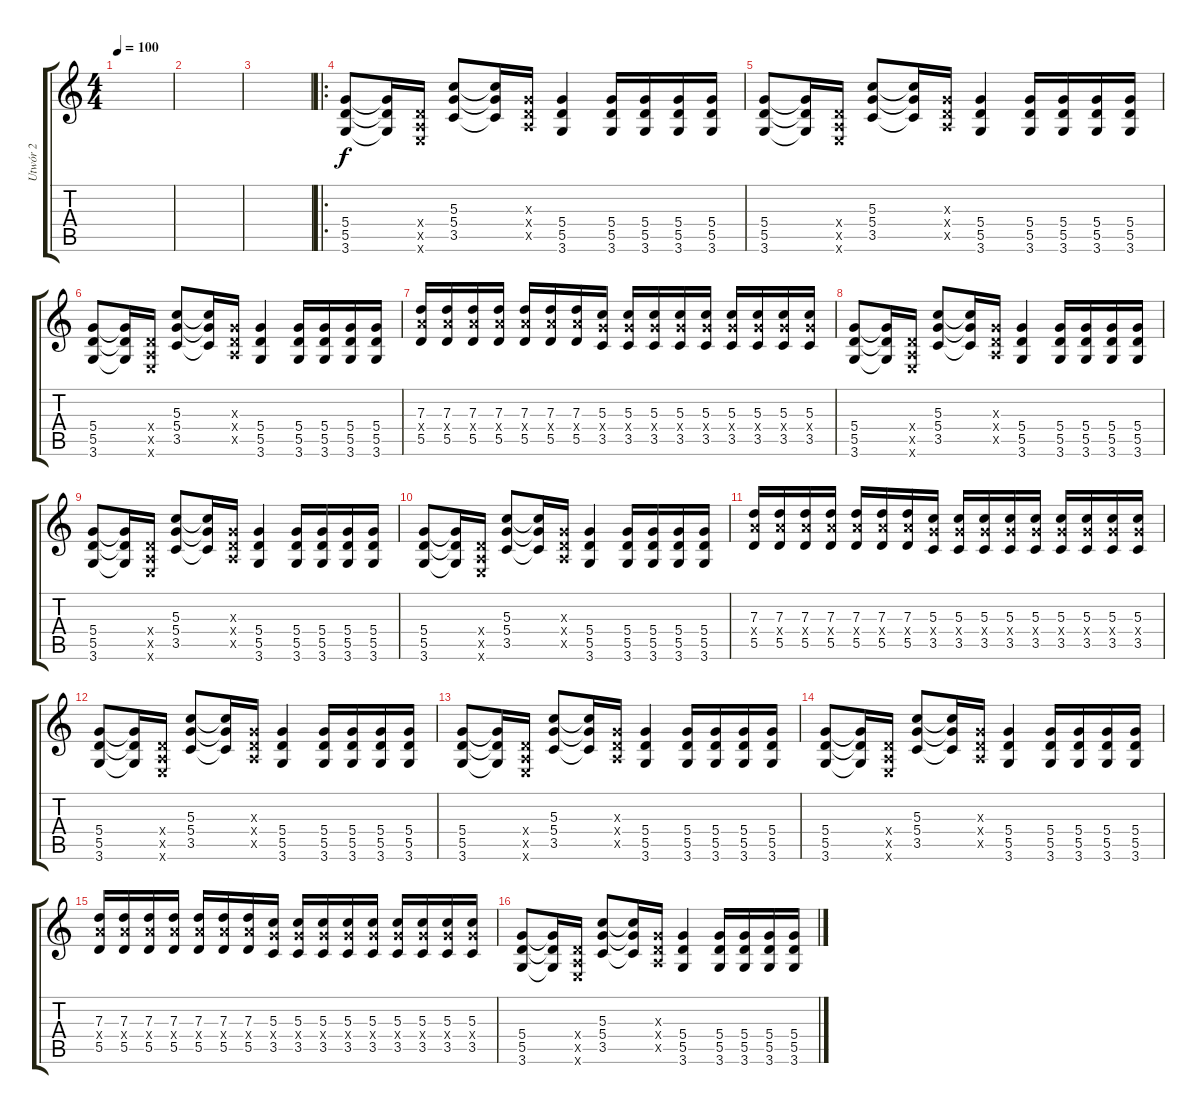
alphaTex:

\track ("Utwór 2" "Utwór 2") {instrument overdrivenguitar}
\staff {score tabs}
\tuning (E4 B3 G3 D3 A2 E2) {hide}
\ts (4 4)
\tempo 100
\clef g2
\ks c
|
|
|
\ro
(5.4 5.5 3.6).8 (5.4{t} 5.5{t} 3.6{t}).16 (0.4{x} 0.5{x} 0.6{x}).16 (5.3 5.4 3.5).8 (5.3{t} 5.4{t} 3.5{t}).16 (0.3{x} 0.4{x} 0.5{x}).16 (5.4 5.5 3.6).4 (5.4 5.5 3.6).16 (5.4 5.5 3.6).16 (5.4 5.5 3.6).16 (5.4 5.5 3.6).16 |
(5.4 5.5 3.6).8 (5.4{t} 5.5{t} 3.6{t}).16 (0.4{x} 0.5{x} 0.6{x}).16 (5.3 5.4 3.5).8 (5.3{t} 5.4{t} 3.5{t}).16 (0.3{x} 0.4{x} 0.5{x}).16 (5.4 5.5 3.6).4 (5.4 5.5 3.6).16 (5.4 5.5 3.6).16 (5.4 5.5 3.6).16 (5.4 5.5 3.6).16 |
(5.4 5.5 3.6).8 (5.4{t} 5.5{t} 3.6{t}).16 (0.4{x} 0.5{x} 0.6{x}).16 (5.3 5.4 3.5).8 (5.3{t} 5.4{t} 3.5{t}).16 (0.3{x} 0.4{x} 0.5{x}).16 (5.4 5.5 3.6).4 (5.4 5.5 3.6).16 (5.4 5.5 3.6).16 (5.4 5.5 3.6).16 (5.4 5.5 3.6).16 |
(7.3 7.4{x} 5.5).16 (7.3 7.4{x} 5.5).16 (7.3 7.4{x} 5.5).16 (7.3 7.4{x} 5.5).16 (7.3 7.4{x} 5.5).16 (7.3 7.4{x} 5.5).16 (7.3 7.4{x} 5.5).16 (5.3 5.4{x} 3.5).16 (5.3 5.4{x} 3.5).16 (5.3 5.4{x} 3.5).16 (5.3 5.4{x} 3.5).16 (5.3 5.4{x} 3.5).16 (5.3 5.4{x} 3.5).16 (5.3 5.4{x} 3.5).16 (5.3 5.4{x} 3.5).16 (5.3 5.4{x} 3.5).16 |
(5.4 5.5 3.6).8 (5.4{t} 5.5{t} 3.6{t}).16 (0.4{x} 0.5{x} 0.6{x}).16 (5.3 5.4 3.5).8 (5.3{t} 5.4{t} 3.5{t}).16 (0.3{x} 0.4{x} 0.5{x}).16 (5.4 5.5 3.6).4 (5.4 5.5 3.6).16 (5.4 5.5 3.6).16 (5.4 5.5 3.6).16 (5.4 5.5 3.6).16 |
(5.4 5.5 3.6).8 (5.4{t} 5.5{t} 3.6{t}).16 (0.4{x} 0.5{x} 0.6{x}).16 (5.3 5.4 3.5).8 (5.3{t} 5.4{t} 3.5{t}).16 (0.3{x} 0.4{x} 0.5{x}).16 (5.4 5.5 3.6).4 (5.4 5.5 3.6).16 (5.4 5.5 3.6).16 (5.4 5.5 3.6).16 (5.4 5.5 3.6).16 |
(5.4 5.5 3.6).8 (5.4{t} 5.5{t} 3.6{t}).16 (0.4{x} 0.5{x} 0.6{x}).16 (5.3 5.4 3.5).8 (5.3{t} 5.4{t} 3.5{t}).16 (0.3{x} 0.4{x} 0.5{x}).16 (5.4 5.5 3.6).4 (5.4 5.5 3.6).16 (5.4 5.5 3.6).16 (5.4 5.5 3.6).16 (5.4 5.5 3.6).16 |
(7.3 7.4{x} 5.5).16 (7.3 7.4{x} 5.5).16 (7.3 7.4{x} 5.5).16 (7.3 7.4{x} 5.5).16 (7.3 7.4{x} 5.5).16 (7.3 7.4{x} 5.5).16 (7.3 7.4{x} 5.5).16 (5.3 5.4{x} 3.5).16 (5.3 5.4{x} 3.5).16 (5.3 5.4{x} 3.5).16 (5.3 5.4{x} 3.5).16 (5.3 5.4{x} 3.5).16 (5.3 5.4{x} 3.5).16 (5.3 5.4{x} 3.5).16 (5.3 5.4{x} 3.5).16 (5.3 5.4{x} 3.5).16 |
(5.4 5.5 3.6).8 (5.4{t} 5.5{t} 3.6{t}).16 (0.4{x} 0.5{x} 0.6{x}).16 (5.3 5.4 3.5).8 (5.3{t} 5.4{t} 3.5{t}).16 (0.3{x} 0.4{x} 0.5{x}).16 (5.4 5.5 3.6).4 (5.4 5.5 3.6).16 (5.4 5.5 3.6).16 (5.4 5.5 3.6).16 (5.4 5.5 3.6).16 |
(5.4 5.5 3.6).8 (5.4{t} 5.5{t} 3.6{t}).16 (0.4{x} 0.5{x} 0.6{x}).16 (5.3 5.4 3.5).8 (5.3{t} 5.4{t} 3.5{t}).16 (0.3{x} 0.4{x} 0.5{x}).16 (5.4 5.5 3.6).4 (5.4 5.5 3.6).16 (5.4 5.5 3.6).16 (5.4 5.5 3.6).16 (5.4 5.5 3.6).16 |
(5.4 5.5 3.6).8 (5.4{t} 5.5{t} 3.6{t}).16 (0.4{x} 0.5{x} 0.6{x}).16 (5.3 5.4 3.5).8 (5.3{t} 5.4{t} 3.5{t}).16 (0.3{x} 0.4{x} 0.5{x}).16 (5.4 5.5 3.6).4 (5.4 5.5 3.6).16 (5.4 5.5 3.6).16 (5.4 5.5 3.6).16 (5.4 5.5 3.6).16 |
(7.3 7.4{x} 5.5).16 (7.3 7.4{x} 5.5).16 (7.3 7.4{x} 5.5).16 (7.3 7.4{x} 5.5).16 (7.3 7.4{x} 5.5).16 (7.3 7.4{x} 5.5).16 (7.3 7.4{x} 5.5).16 (5.3 5.4{x} 3.5).16 (5.3 5.4{x} 3.5).16 (5.3 5.4{x} 3.5).16 (5.3 5.4{x} 3.5).16 (5.3 5.4{x} 3.5).16 (5.3 5.4{x} 3.5).16 (5.3 5.4{x} 3.5).16 (5.3 5.4{x} 3.5).16 (5.3 5.4{x} 3.5).16 |
(5.4 5.5 3.6).8 (5.4{t} 5.5{t} 3.6{t}).16 (0.4{x} 0.5{x} 0.6{x}).16 (5.3 5.4 3.5).8 (5.3{t} 5.4{t} 3.5{t}).16 (0.3{x} 0.4{x} 0.5{x}).16 (5.4 5.5 3.6).4 (5.4 5.5 3.6).16 (5.4 5.5 3.6).16 (5.4 5.5 3.6).16 (5.4 5.5 3.6).16
